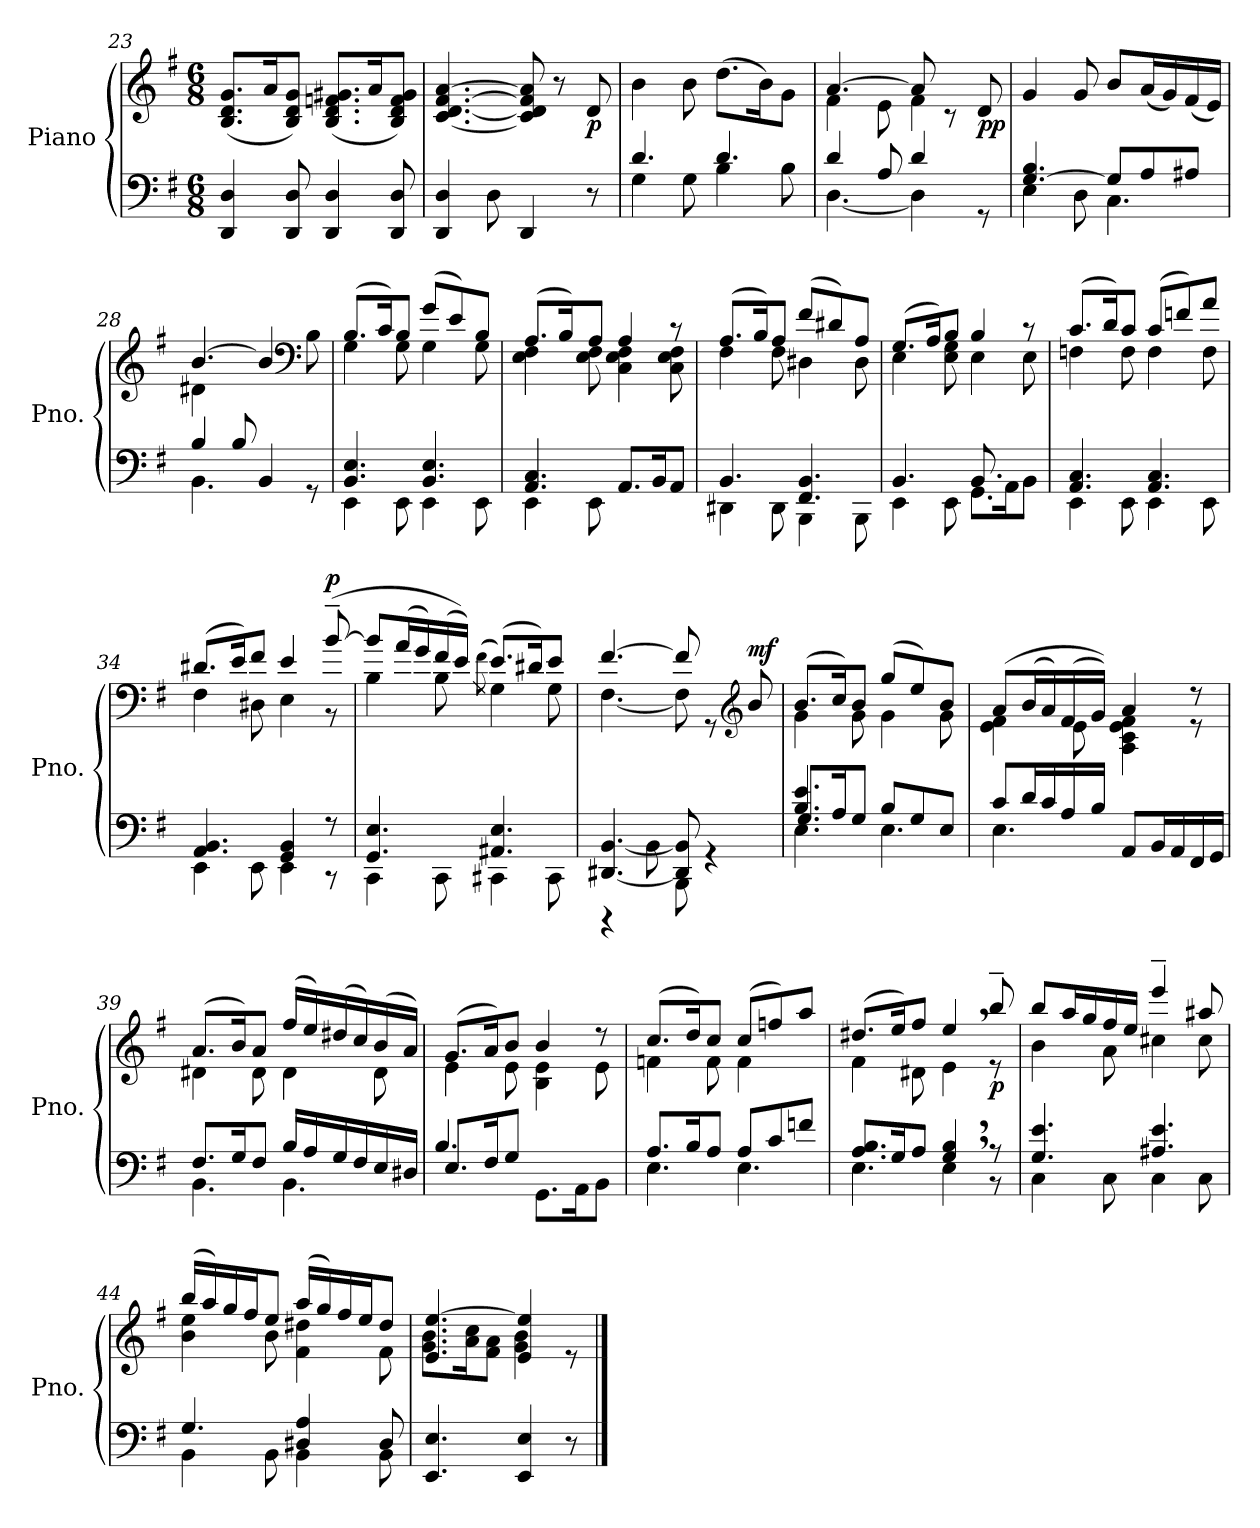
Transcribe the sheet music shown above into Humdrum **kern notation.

**kern	**kern	**dynam
*part1	*part1	*part1
*staff2	*staff1	*staff1/2
*I"Piano	*	*
*I'Pno.	*	*
*clefF4	*clefG2	*
*k[f#]	*k[f#]	*
*M6/8	*M6/8	*
=23	=23	=23
4DD/ 4D/	(<8.B/ 8.d/ 8.g/L	.
.	16a/K	.
8DD/ 8D/	8B/ 8d/ 8g/J)	.
4DD/ 4D/	(<8.B/ 8.d/ 8.fn/ 8.g#X/L	.
.	16a/K	.
8DD/ 8D/	8B/ 8d/ 8f/ 8g#/J)	.
!!LO:LB:g=z
=24	=24	=24
4DD/ 4D/	[4.c/ [4.d/ [4.f#/ [4.a/	.
8D\	.	.
4DD/	8c/] 8d/] 8f#/] 8a/]	.
.	8r	.
!	!	!LO:DY:b
8r	8d/	p
=25	=25	=25
*^	*	*
4.d/	4G\	4b\	.
.	8G\	8b\	.
4.d/	4B\	(>8.dd\L	.
.	.	16b\K)	.
.	8B\	8g\J	.
=26	=26	=26	=26
*	*	*^	*
4d/	[4.D\	[4.a/	4f#\	.
8A/	.	.	8e\	.
4d/	4D\]	8a/]	4f#\	.
.	.	8rc	.	.
!	!	!	!	!LO:DY:b
8rGG	8ryy	8d/	8ryy	pp
*	*	*v	*v	*
=27	=27	=27	=27
[4.G/ 4.B/	4E\	4g/	.
.	8D\	8g/	.
8G/L]	4.C\	8b/L	.
8A/	.	(<16a/L	.
.	.	16g/)	.
8A#X/J	.	(<16f#/	.
.	.	16e/JJ)	.
!!LO:PB:g=z
=28	=28	=28	=28
*	*	*^	*
4B/	4.BB\	[4.b/	4d#X\	.
8B/	.	.	2ryy	.
4BB/	4.ryy	4b/]	.	.
*	*	*clefF4	*	*
8rGG	.	8B\	.	.
=29	=29	=29	=29	=29
4.BB/ 4.E/	4EE\	(>8.B/L	4G\	.
.	.	16c/K)	.	.
.	8EE\	8B/J	8G\	.
4.BB/ 4.E/	4EE\	(>8g/L	4G\	.
.	.	8e/)	.	.
.	8EE\	8B/J	8G\	.
=30	=30	=30	=30	=30
4.AA/ 4.C/	4EE\	(>8.A/L	4E\ 4F#\	.
.	.	16B/K)	.	.
.	8EE\	8A/J	8E\ 8F#\	.
8.AA/L	4.ryy	4A/	4C\ 4E\ 4F#\	.
16BB/K	.	.	.	.
8AA/J	.	8r	8C\ 8E\ 8F#\	.
=31	=31	=31	=31	=31
4DD#X\	4.BB/	(>8.A/L	4F#\	.
.	.	16B/K)	.	.
8DD#\	.	8A/J	8F#\	.
4BBB\	4.FF#/ 4.BB/	(>8f#/L	4D#X\	.
.	.	8d#X/)	.	.
8BBB\	.	8A/J	8D#\	.
=32	=32	=32	=32	=32
4EE\	4.BB/	(>8.G/L	4E\	.
.	.	16A/K)	.	.
8EE\	.	8B/J	8E\ 8G\	.
8.GG\L	8.BB/	4B/	4E\	.
16AA\K	8.ryy	.	.	.
8BB\J	.	8r	8E\	.
=33	=33	=33	=33	=33
4.AA/ 4.C/	4EE\	(>8.c/L	4Fn\	.
.	.	16d/K)	.	.
.	8EE\	8c/J	8F\	.
4.AA/ 4.C/	4EE\	(>8c/L	4F\	.
.	.	8fn/)	.	.
.	8EE\	8a/J	8F\	.
!!LO:LB:g=z	!!
=34	=34	=34	=34	=34
4.AA/ 4.BB/	4EE\	(>8.d#X/L	4F#\	.
.	.	16e/K)	.	.
.	8EE\	8f#/J	8D#X\	.
4GG/ 4BB/	4EE\	4e/	4E\	.
!	!	!	!	!LO:DY:a
8r	8r	(>[8b~/	8r	p
=35	=35	=35	=35	=35
4.GG/ 4.E/	4CC\	8b/L]	4B\	.
.	.	(>16a/L	.	.
.	.	16g/)	.	.
.	8CC\	(>16f#/	8B\	.
.	.	16e/JJ))	.	.
.	.	(>8qf#\	.	.
4.AA#X/ 4.E/	4CC#X\	(>8.e/L)	4G\	.
.	.	16d#X/K)	.	.
.	8CC#\	8e/J	8G\	.
=36	=36	=36	=36	=36
4rBBBB	[4.DD#X/ [4.BB/	[4.f#/	[4.F#\	.
8BB\	.	.	.	.
8BBB\	8DD#/] 8BB/]	8f#/]	8F#\]	.
4rGG	4ryy	8rGG	4ryy	.
*	*	*clefG2	*	*
!	!	!	!	!LO:DY:a
.	.	8b/	.	mf
=37	=37	=37	=37	=37
*	*^	*	*	*
4.B/ 4.e/	4.E\	8.G/L	(>8.b/L	4g\	.
.	.	16A/K	16cc/K)	.	.
.	.	8G/J	8b/J	8g\	.
8B/L	4.E\	4.ryy	(>8gg/L	4g\	.
8G/	.	.	8ee/)	.	.
8E/J	.	.	8b/J	8g\	.
*	*v	*v	*	*	*
=38	=38	=38	=38	=38
8c/L	4.E\	(>8a/L	4e\ 4f#\	.
16d/L	.	(>16b/L	.	.
16c/	.	16a/)	.	.
16A/	.	(>16f#/	8e\	.
16B/JJ	.	16g/JJ))	.	.
8AA/L	4.ryy	4a/	4A\ 4c\ 4e\ 4f#\	.
16BB/L	.	.	.	.
16AA/	.	.	.	.
16FF#/	.	8r	8r	.
16GG/JJ	.	.	.	.
!!LO:LB:g=z	!!
=39	=39	=39	=39	=39
4.BB\	8.F#/L	(>8.a/L	4d#X\	.
.	16G/K	16b/K)	.	.
.	8F#/J	8a/J	8d#\	.
16B/LL	4.BB\	(>16ff#/LL	4d#\	.
16A/	.	16ee/)	.	.
16G/	.	(>16dd#X/	.	.
16F#/	.	16cc/)	.	.
16E/	.	(>16b/	8d#\	.
16D#X/JJ	.	16a/JJ)	.	.
=40	=40	=40	=40	=40
8.E/L	4.B/	(>8.g/L	4e\	.
16F#/K	.	16a/K)	.	.
8G/J	.	8b/J	8e\	.
8.GG\L	4.ryy	4b/	4B\ 4e\	.
16AA\K	.	.	.	.
8BB\J	.	8r	8e\	.
=41	=41	=41	=41	=41
8.A/L	4.E\	(>8.cc/L	4fn\	.
16B/K	.	16dd/K)	.	.
8A/J	.	8cc/J	8f\	.
8A/L	4.E\	(>8cc/L	4f\	.
8c/	.	8ffn/)	.	.
8fn/J	.	8aa/J	8ryy	.
=42	=42	=42	=42	=42
8.A/ 8.B/L	4.E\	(>8.dd#X/L	4f#\	.
16G/K	.	16ee/K)	.	.
8A/J	.	8ff#/J	8d#X\	.
4G/, 4B/,	4E\	4ee,/	4e\	.
!	!	!	!	!LO:DY:b
8r	8r	8bb~/	8r	p
=43	=43	=43	=43	=43
4.G/ 4.e/	4C\	8bb/L	4b\	.
.	.	16aa/L	.	.
.	.	16gg/	.	.
.	8C\	16ff#/	8a\	.
.	.	16ee/JJ	.	.
4.A#X/ 4.e/	4C\	4eee~/	4cc#X\	.
.	8C\	8aa#X/	8cc#\	.
!!LO:LB:g=z	!!
=44	=44	=44	=44	=44
4.G/	4BB\	(>16bb/LL	4b\ 4ee\	.
.	.	16aa/)	.	.
.	.	16gg/	.	.
.	.	16ff#/J	.	.
.	8BB\	8ee/J	8b\	.
4D#X/ 4A/	4BB\	(>16aa/LL	4f#\ 4dd#X\	.
.	.	16gg/)	.	.
.	.	16ff#/	.	.
.	.	16ee/J	.	.
8D#/	8BB\	8dd#/J	8f#\	.
*v	*v	*	*	*
=45	=45	=45	=45
4.EE/ 4.E/	4.e/ [4.ee/	8.g\ 8.b\L	.
.	.	16a\ 16cc\K	.
.	.	8f#\ 8a\J	.
4EE/ 4E/	4e/ 4ee/]	4g\ 4b\	.
8r	8re	8ryy	.
*	*v	*v	*
==	==	==
*-	*-	*-
